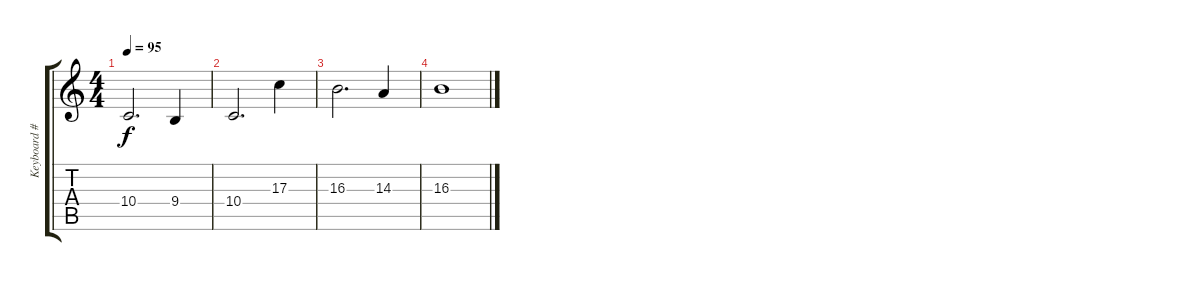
\track ("Keyboard #2" "Keyboard #") {instrument lead1square}
\staff {score tabs}
\tuning (E4 B3 G3 D3 A2 E2) {hide}
\ts (4 4)
\tempo 95
\clef g2
\ks c
10.4.2{d dy f} 9.4.4 |
10.4.2{d} 17.3.4 |
16.3.2{d} 14.3.4 |
16.3.1
